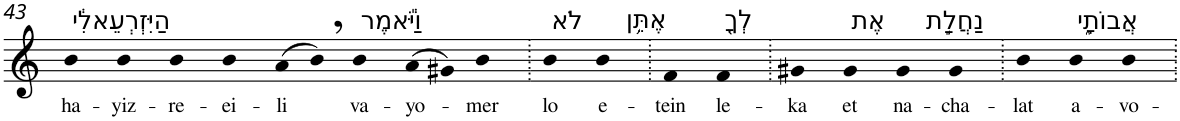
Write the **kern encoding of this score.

**kern	**text
*part1	*part1
*staff1	*staff1
*I"Piano	*
*I'Pno	*
!!LO:PB:g=z
*clefG2	*
*k[]	*
=43	=43
!LO:TX:a:t=הַיִּזְרְעֵאלִ֔י	!
!	!LO:LY:b
4b	ha-
!	!LO:LY:b
4b	-yiz-
!	!LO:LY:b
4b	-re-
!	!LO:LY:b
4b	-ei-
!	!LO:LY:b
(>8a	-li
8b,)	.
!LO:TX:a:t=וַיֹּ֕אמֶר	!
!	!LO:LY:b
4b	va-
!	!LO:LY:b
(>8a	-yo-
8g#X)	.
!	!LO:LY:b
4b	-mer
=44.	=44.
!LO:TX:a:t=לֹא	!
!	!LO:LY:b
4b	lo
!LO:TX:a:t=אֶתֵּ֥ן	!
!	!LO:LY:b
4b	e-
=45.	=45.
!	!LO:LY:b
4f	-tein
!LO:TX:a:t=לְךָ֖	!
!	!LO:LY:b
4f	le-
=46.	=46.
!	!LO:LY:b
4g#X	-ka
!LO:TX:a:t=אֶת	!
!	!LO:LY:b
4g#	et
!LO:TX:a:t=נַחֲלַ֣ת	!
!	!LO:LY:b
4g#	na-
!	!LO:LY:b
4g#	-cha-
=47.	=47.
!	!LO:LY:b
4b	-lat
!LO:TX:a:t=אֲבוֹתָ֑י	!
!	!LO:LY:b
4b	a-
!	!LO:LY:b
4b	-vo-
=.	=.
*-	*-
